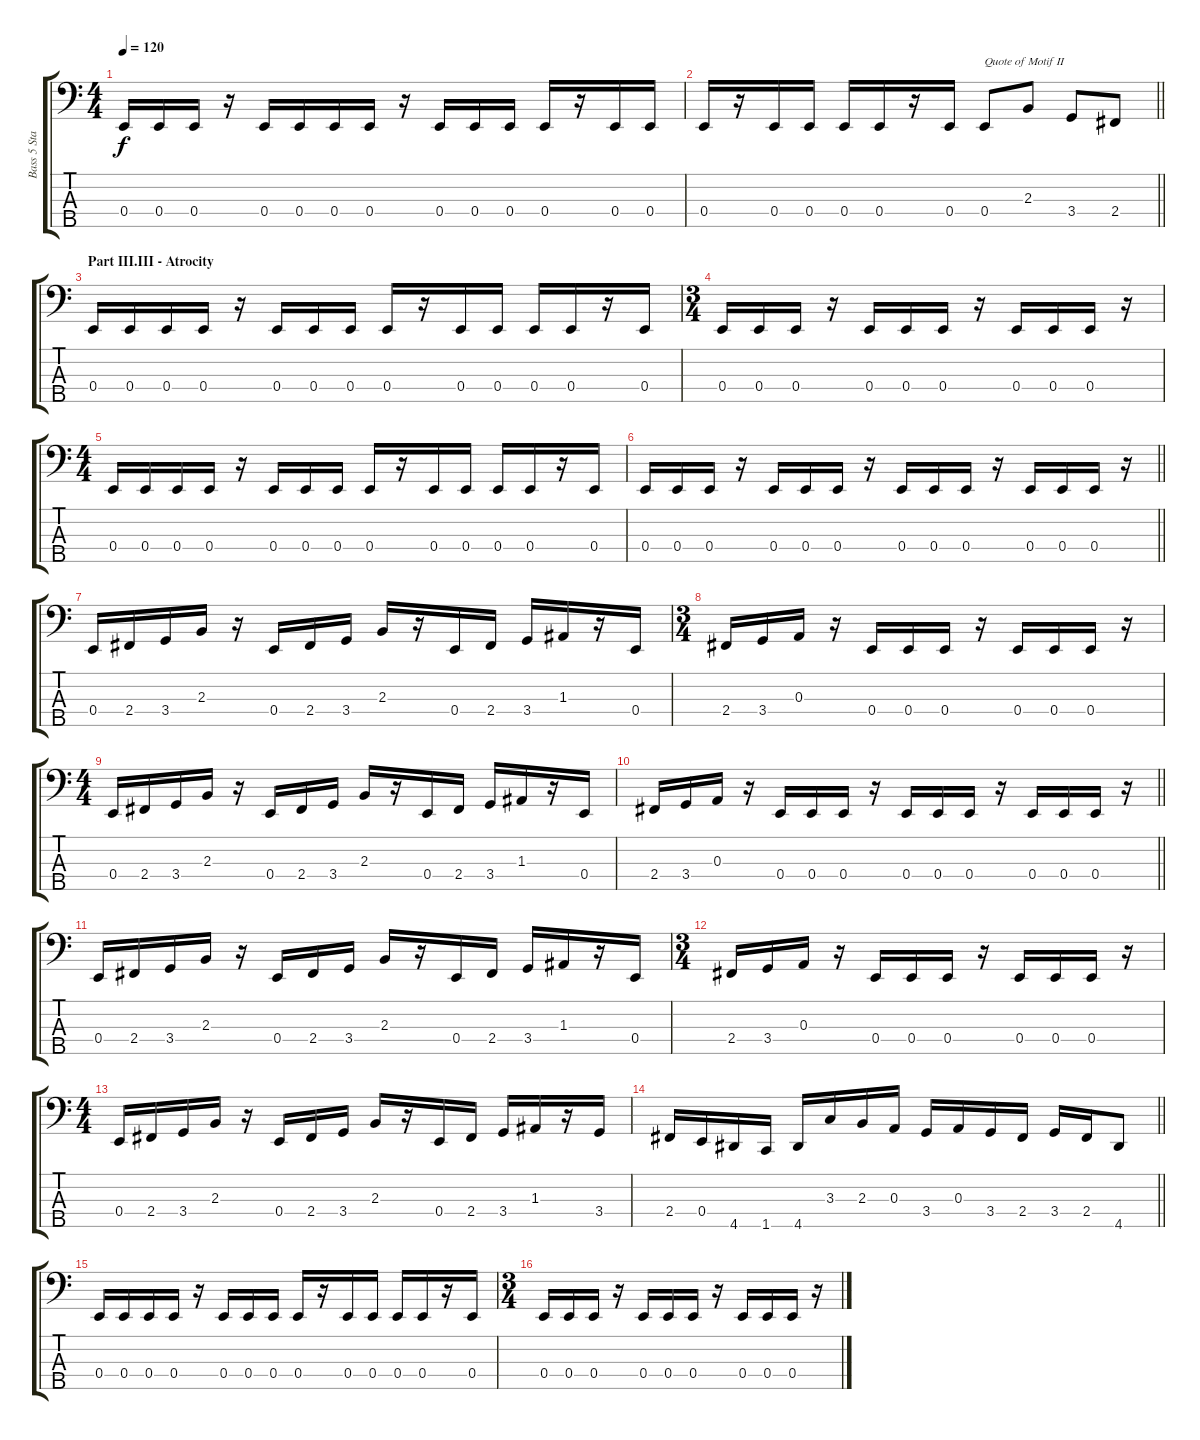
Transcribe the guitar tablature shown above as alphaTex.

\track ("Bass 5 Standard" "Bass 5 Sta") {instrument electricbassfinger}
\staff {score tabs}
\tuning (G2 D2 A1 E1 B0) {hide}
\ts (4 4)
\tempo 120
\clef f4
\ks c
0.4.16{dy f} 0.4.16 0.4.16 r.16 0.4.16 0.4.16 0.4.16 0.4.16 r.16 0.4.16 0.4.16 0.4.16 0.4.16 r.16 0.4.16 0.4.16 |
\barLineRight lightlight
0.4.16 r.16 0.4.16 0.4.16 0.4.16 0.4.16 r.16 0.4.16 0.4.8{txt "Quote of Motif II"} 2.3.8 3.4.8 2.4.8 |
\section ("" "Part III.III - Atrocity")
0.4.16 0.4.16 0.4.16 0.4.16 r.16 0.4.16 0.4.16 0.4.16 0.4.16 r.16 0.4.16 0.4.16 0.4.16 0.4.16 r.16 0.4.16 |
\ts (3 4)
0.4.16 0.4.16 0.4.16 r.16 0.4.16 0.4.16 0.4.16 r.16 0.4.16 0.4.16 0.4.16 r.16 |
\ts (4 4)
0.4.16 0.4.16 0.4.16 0.4.16 r.16 0.4.16 0.4.16 0.4.16 0.4.16 r.16 0.4.16 0.4.16 0.4.16 0.4.16 r.16 0.4.16 |
\barLineRight lightlight
0.4.16 0.4.16 0.4.16 r.16 0.4.16 0.4.16 0.4.16 r.16 0.4.16 0.4.16 0.4.16 r.16 0.4.16 0.4.16 0.4.16 r.16 |
0.4.16 2.4.16 3.4.16 2.3.16 r.16 0.4.16 2.4.16 3.4.16 2.3.16 r.16 0.4.16 2.4.16 3.4.16 1.3.16 r.16 0.4.16 |
\ts (3 4)
2.4.16 3.4.16 0.3.16 r.16 0.4.16 0.4.16 0.4.16 r.16 0.4.16 0.4.16 0.4.16 r.16 |
\ts (4 4)
0.4.16 2.4.16 3.4.16 2.3.16 r.16 0.4.16 2.4.16 3.4.16 2.3.16 r.16 0.4.16 2.4.16 3.4.16 1.3.16 r.16 0.4.16 |
\barLineRight lightlight
2.4.16 3.4.16 0.3.16 r.16 0.4.16 0.4.16 0.4.16 r.16 0.4.16 0.4.16 0.4.16 r.16 0.4.16 0.4.16 0.4.16 r.16 |
0.4.16 2.4.16 3.4.16 2.3.16 r.16 0.4.16 2.4.16 3.4.16 2.3.16 r.16 0.4.16 2.4.16 3.4.16 1.3.16 r.16 0.4.16 |
\ts (3 4)
2.4.16 3.4.16 0.3.16 r.16 0.4.16 0.4.16 0.4.16 r.16 0.4.16 0.4.16 0.4.16 r.16 |
\ts (4 4)
0.4.16 2.4.16 3.4.16 2.3.16 r.16 0.4.16 2.4.16 3.4.16 2.3.16 r.16 0.4.16 2.4.16 3.4.16 1.3.16 r.16 3.4.16 |
\barLineRight lightlight
2.4.16 0.4.16 4.5.16 1.5.16 4.5.16 3.3.16 2.3.16 0.3.16 3.4.16 0.3.16 3.4.16 2.4.16 3.4.16 2.4.16 4.5.8 |
\section ("" "")
0.4.16 0.4.16 0.4.16 0.4.16 r.16 0.4.16 0.4.16 0.4.16 0.4.16 r.16 0.4.16 0.4.16 0.4.16 0.4.16 r.16 0.4.16 |
\ts (3 4)
0.4.16 0.4.16 0.4.16 r.16 0.4.16 0.4.16 0.4.16 r.16 0.4.16 0.4.16 0.4.16 r.16
